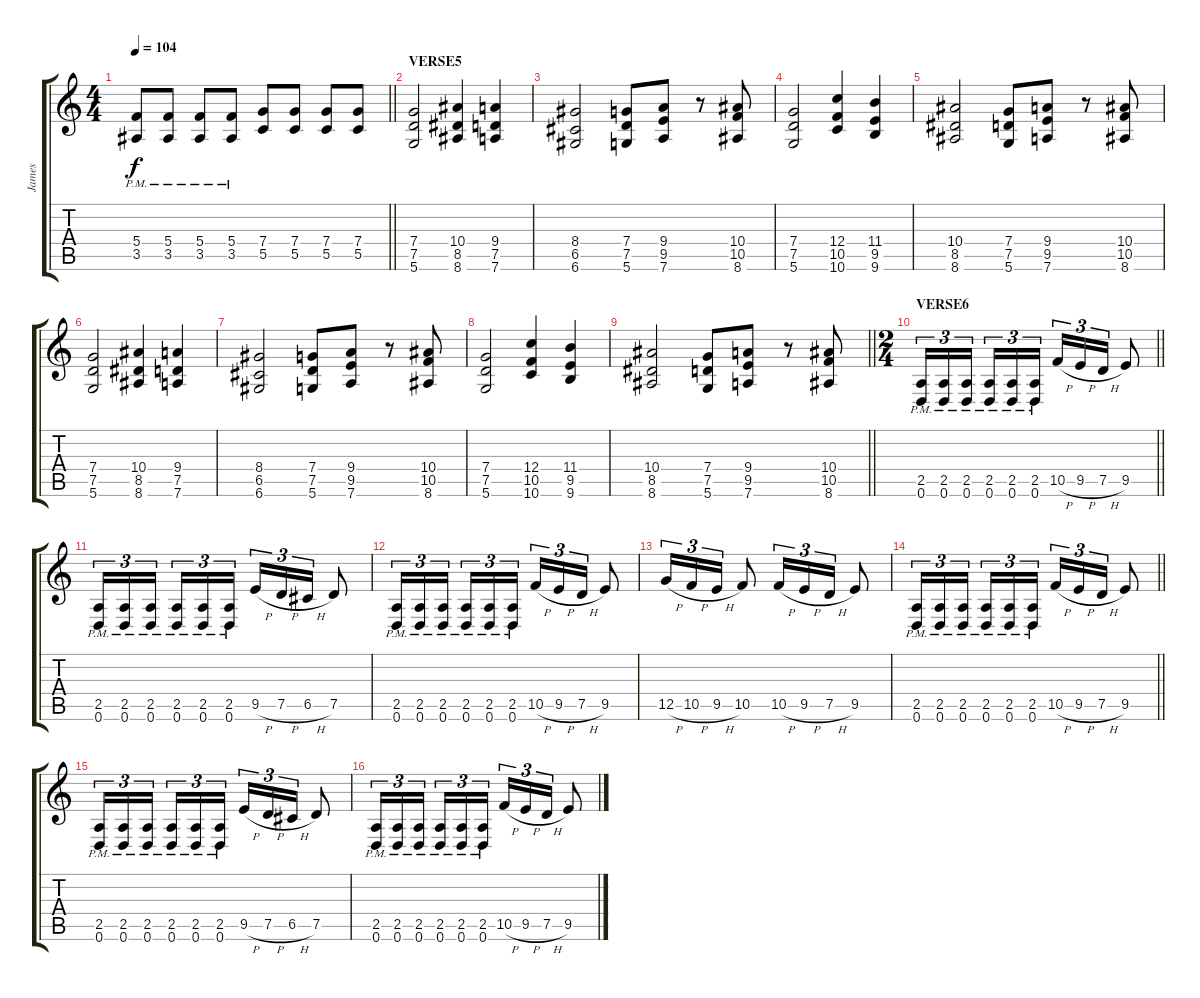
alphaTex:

\track ("James" "James") {instrument distortionguitar}
\staff {score tabs}
\tuning (D4 A3 F3 C3 G2 D2) {hide}
\ts (4 4)
\tempo 104
\clef g2
\barLineRight lightlight
\ks c
(5.4{pm} 3.5{pm}).8{dy f} (5.4{pm} 3.5{pm}).8 (5.4{pm} 3.5{pm}).8 (5.4{pm} 3.5{pm}).8 (7.4 5.5).8 (7.4 5.5).8 (7.4 5.5).8 (7.4 5.5).8 |
\section ("" "VERSE5")
(7.4 7.5 5.6).2 (10.4 8.5 8.6).4 (9.4 7.5 7.6).4 |
(8.4 6.5 6.6).2 (7.4 7.5 5.6).8 (9.4 9.5 7.6).8 r.8 (10.4 10.5 8.6).8 |
(7.4 7.5 5.6).2 (12.4 10.5 10.6).4 (11.4 9.5 9.6).4 |
(10.4 8.5 8.6).2 (7.4 7.5 5.6).8 (9.4 9.5 7.6).8 r.8 (10.4 10.5 8.6).8 |
(7.4 7.5 5.6).2 (10.4 8.5 8.6).4 (9.4 7.5 7.6).4 |
(8.4 6.5 6.6).2 (7.4 7.5 5.6).8 (9.4 9.5 7.6).8 r.8 (10.4 10.5 8.6).8 |
(7.4 7.5 5.6).2 (12.4 10.5 10.6).4 (11.4 9.5 9.6).4 |
\barLineRight lightlight
(10.4 8.5 8.6).2 (7.4 7.5 5.6).8 (9.4 9.5 7.6).8 r.8 (10.4 10.5 8.6).8 |
\ts (2 4)
\section ("" "VERSE6")
\barLineRight lightlight
(2.5{pm} 0.6{pm}).16{tu (3 2)} (2.5{pm} 0.6{pm}).16{tu (3 2)} (2.5{pm} 0.6{pm}).16{tu (3 2) beam splitsecondary} (2.5{pm} 0.6{pm}).16{tu (3 2)} (2.5{pm} 0.6{pm}).16{tu (3 2)} (2.5{pm} 0.6{pm}).16{tu (3 2)} 10.5{h}.16{tu (3 2)} 9.5{h}.16{tu (3 2)} 7.5{h}.16{tu (3 2)} 9.5.8 |
(2.5{pm} 0.6{pm}).16{tu (3 2)} (2.5{pm} 0.6{pm}).16{tu (3 2)} (2.5{pm} 0.6{pm}).16{tu (3 2) beam splitsecondary} (2.5{pm} 0.6{pm}).16{tu (3 2)} (2.5{pm} 0.6{pm}).16{tu (3 2)} (2.5{pm} 0.6{pm}).16{tu (3 2)} 9.5{h}.16{tu (3 2)} 7.5{h}.16{tu (3 2)} 6.5{h}.16{tu (3 2)} 7.5.8 |
(2.5{pm} 0.6{pm}).16{tu (3 2)} (2.5{pm} 0.6{pm}).16{tu (3 2)} (2.5{pm} 0.6{pm}).16{tu (3 2) beam splitsecondary} (2.5{pm} 0.6{pm}).16{tu (3 2)} (2.5{pm} 0.6{pm}).16{tu (3 2)} (2.5{pm} 0.6{pm}).16{tu (3 2)} 10.5{h}.16{tu (3 2)} 9.5{h}.16{tu (3 2)} 7.5{h}.16{tu (3 2)} 9.5.8 |
12.5{h}.16{tu (3 2)} 10.5{h}.16{tu (3 2)} 9.5{h}.16{tu (3 2)} 10.5.8 10.5{h}.16{tu (3 2)} 9.5{h}.16{tu (3 2)} 7.5{h}.16{tu (3 2)} 9.5.8 |
\barLineRight lightlight
(2.5{pm} 0.6{pm}).16{tu (3 2)} (2.5{pm} 0.6{pm}).16{tu (3 2)} (2.5{pm} 0.6{pm}).16{tu (3 2) beam splitsecondary} (2.5{pm} 0.6{pm}).16{tu (3 2)} (2.5{pm} 0.6{pm}).16{tu (3 2)} (2.5{pm} 0.6{pm}).16{tu (3 2)} 10.5{h}.16{tu (3 2)} 9.5{h}.16{tu (3 2)} 7.5{h}.16{tu (3 2)} 9.5.8 |
(2.5{pm} 0.6{pm}).16{tu (3 2)} (2.5{pm} 0.6{pm}).16{tu (3 2)} (2.5{pm} 0.6{pm}).16{tu (3 2) beam splitsecondary} (2.5{pm} 0.6{pm}).16{tu (3 2)} (2.5{pm} 0.6{pm}).16{tu (3 2)} (2.5{pm} 0.6{pm}).16{tu (3 2)} 9.5{h}.16{tu (3 2)} 7.5{h}.16{tu (3 2)} 6.5{h}.16{tu (3 2)} 7.5.8 |
(2.5{pm} 0.6{pm}).16{tu (3 2)} (2.5{pm} 0.6{pm}).16{tu (3 2)} (2.5{pm} 0.6{pm}).16{tu (3 2) beam splitsecondary} (2.5{pm} 0.6{pm}).16{tu (3 2)} (2.5{pm} 0.6{pm}).16{tu (3 2)} (2.5{pm} 0.6{pm}).16{tu (3 2)} 10.5{h}.16{tu (3 2)} 9.5{h}.16{tu (3 2)} 7.5{h}.16{tu (3 2)} 9.5.8
